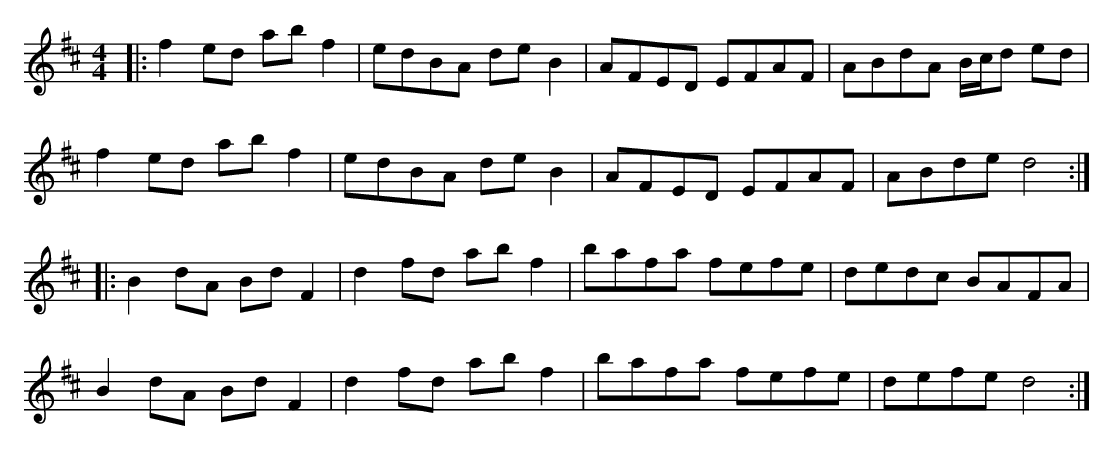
X:1
M:4/4
K:D
|:f2ed abf2|edBA deB2|AFED EFAF|ABdA B/c/d ed|
f2ed abf2|edBA deB2|AFED EFAF|ABde d4:|
|:B2dA BdF2|d2fd abf2|bafa fefe|dedc BAFA|
B2dA BdF2|d2fd abf2|bafa fefe|defe d4:|
